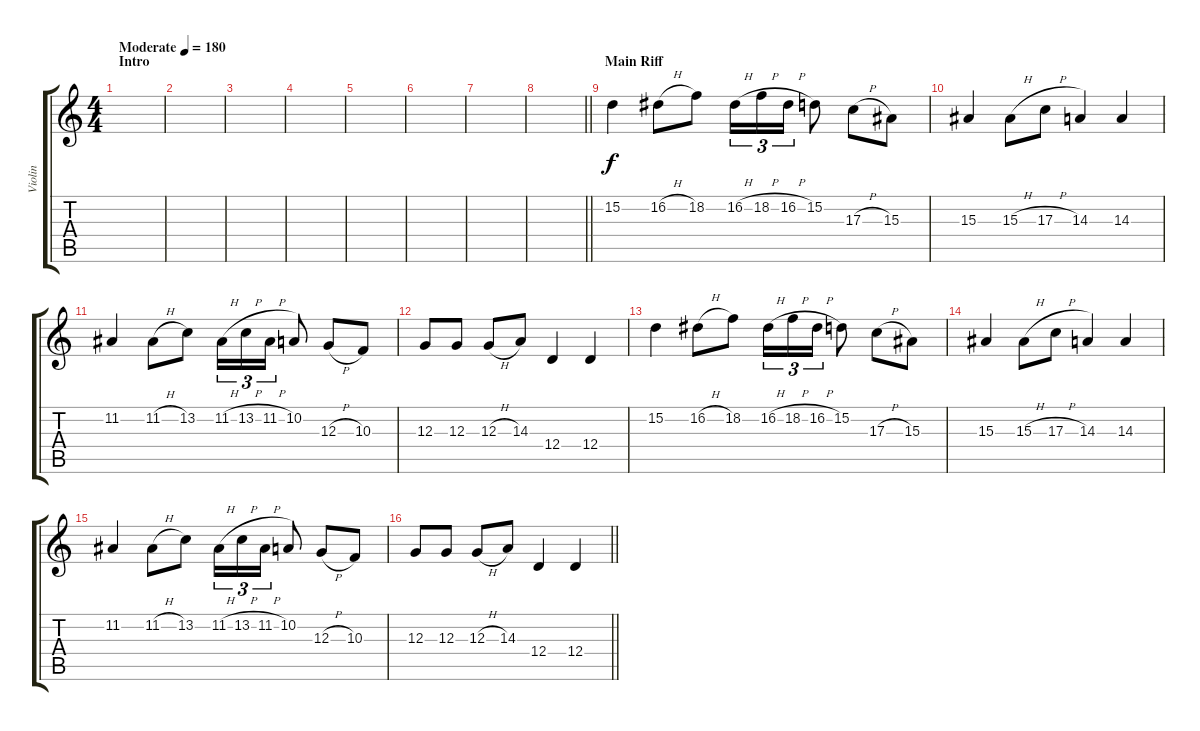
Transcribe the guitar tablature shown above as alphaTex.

\track ("Violin" "Violin") {instrument violin}
\staff {score tabs}
\tuning (E4 B3 G3 D3 A2 E2) {hide}
\ts (4 4)
\section ("" "Intro")
\tempo (180 "Moderate")
\clef g2
\ks c
|
|
|
|
|
|
|
\barLineRight lightlight
|
\section ("" "Main Riff")
15.2.4 16.2{h}.8 18.2.8 16.2{h}.16{tu (3 2)} 18.2{h}.16{tu (3 2)} 16.2{h}.16{tu (3 2)} 15.2.8 17.3{h}.8 15.3.8 |
15.3.4 15.3{h}.8 17.3{h}.8 14.3.4 14.3.4 |
11.2.4 11.2{h}.8 13.2.8 11.2{h}.16{tu (3 2)} 13.2{h}.16{tu (3 2)} 11.2{h}.16{tu (3 2)} 10.2.8 12.3{h}.8 10.3.8 |
12.3.8 12.3.8 12.3{h}.8 14.3.8 12.4.4 12.4.4 |
15.2.4 16.2{h}.8 18.2.8 16.2{h}.16{tu (3 2)} 18.2{h}.16{tu (3 2)} 16.2{h}.16{tu (3 2)} 15.2.8 17.3{h}.8 15.3.8 |
15.3.4 15.3{h}.8 17.3{h}.8 14.3.4 14.3.4 |
11.2.4 11.2{h}.8 13.2.8 11.2{h}.16{tu (3 2)} 13.2{h}.16{tu (3 2)} 11.2{h}.16{tu (3 2)} 10.2.8 12.3{h}.8 10.3.8 |
\barLineRight lightlight
12.3.8 12.3.8 12.3{h}.8 14.3.8 12.4.4 12.4.4
